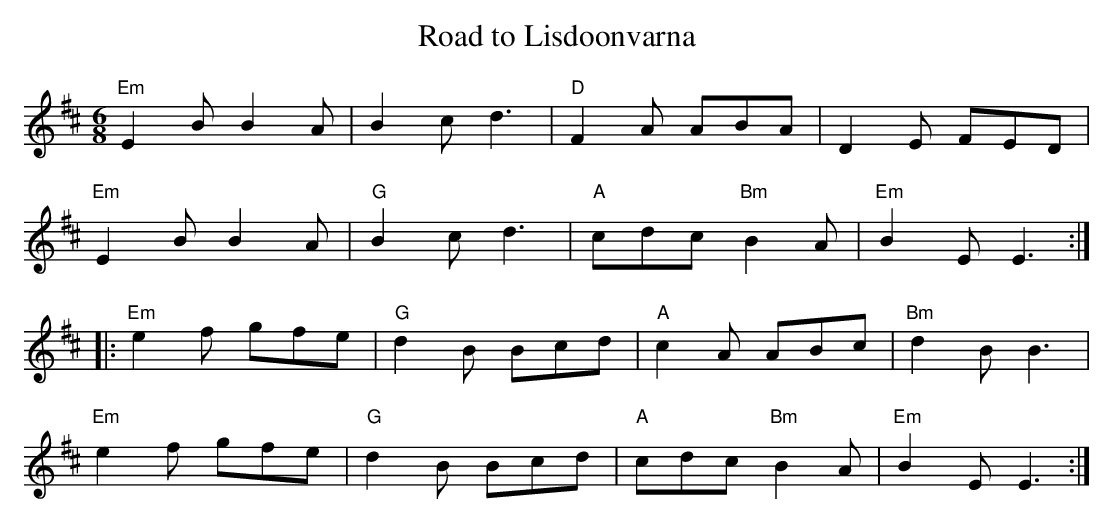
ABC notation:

X:1
T: Road to Lisdoonvarna
M: 6/8
K: EDor
"Em"E2B B2A| B2c d3| "D"F2A ABA| D2E FED|
"Em"E2B B2A| "G"B2c d3| "A"cdc "Bm"B2A| "Em"B2E E3 :|
|:"Em"e2f gfe| "G"d2B Bcd| "A"c2A ABc| "Bm"d2B B3|
"Em"e2f gfe| "G"d2B Bcd| "A"cdc "Bm"B2A| "Em"B2E E3 :|
